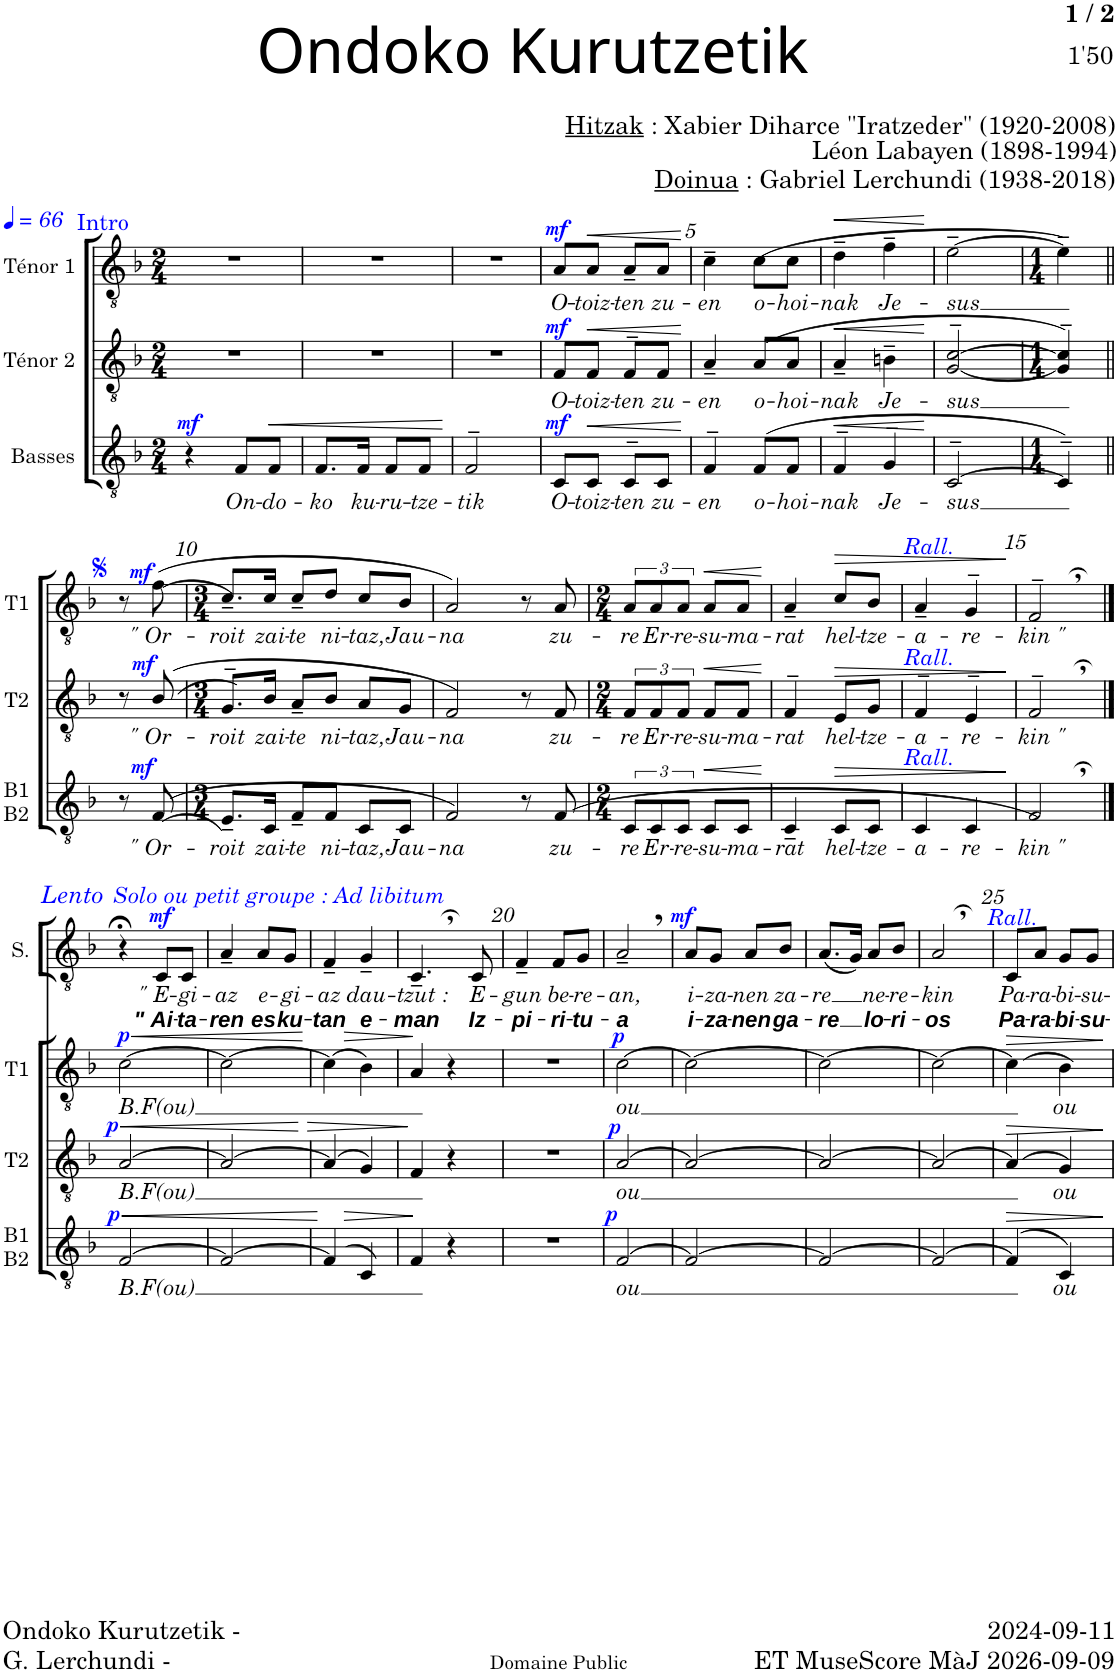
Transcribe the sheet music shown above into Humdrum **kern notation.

**kern	**text	**dynam	**kern	**text	**dynam	**kern	**text	**dynam	**kern	**text	**text	**dynam
*part4	*part4	*part4	*part3	*part3	*part3	*part2	*part2	*part2	*part1	*part1	*part1	*part1
*staff4	*staff4	*staff4	*staff3	*staff3	*staff3	*staff2	*staff2	*staff2	*staff1	*staff1	*staff1	*staff1
*I"Basses	*	*	*I"Ténor 2	*	*	*I"Ténor 1	*	*	*I"Solo	*	*	*
*	*	*	*I'T2	*	*	*I'T1	*	*	*I'S.	*	*	*
*clefGv2	*	*	*clefGv2	*	*	*clefGv2	*	*	*clefGv2	*	*	*
*k[b-]	*	*	*k[b-]	*	*	*k[b-]	*	*	*k[b-]	*	*	*
*M2/4	*	*	*M2/4	*	*	*M2/4	*	*	*M2/4	*	*	*
*MM66	*	*	*MM66	*	*	*MM66	*	*	*MM66	*	*	*
=1	=1	=1	=1	=1	=1	=1	=1	=1	=1	=1	=1	=1
!	!	!	!	!	!	!LO:TX:a:color=#0000FF:t=Intro	!	!	!	!	!	!
!	!	!LO:DY:a	!	!	!	!	!	!	!	!	!	!
4r	.	mf	2r	.	.	2r	.	.	2r	.	.	.
!	!LO:LY:b	!	!	!	!	!	!	!	!	!	!	!
8F/L	On-	.	.	.	.	.	.	.	.	.	.	.
!	!LO:LY:b	!LO:HP:b	!	!	!	!	!	!	!	!	!	!
8F/J	-do-	<	.	.	.	.	.	.	.	.	.	.
=2	=2	=2	=2	=2	=2	=2	=2	=2	=2	=2	=2	=2
!	!LO:LY:b	!	!	!	!	!	!	!	!	!	!	!
8.F/L	-ko	.	2r	.	.	2r	.	.	2r	.	.	.
!	!LO:LY:b	!	!	!	!	!	!	!	!	!	!	!
16F/Jk	ku-	.	.	.	.	.	.	.	.	.	.	.
!	!LO:LY:b	!	!	!	!	!	!	!	!	!	!	!
8F/L	-ru-	.	.	.	.	.	.	.	.	.	.	.
!	!LO:LY:b	!	!	!	!	!	!	!	!	!	!	!
8F/J	-tze-	.	.	.	.	.	.	.	.	.	.	.
.	.	[	.	.	.	.	.	.	.	.	.	.
=3	=3	=3	=3	=3	=3	=3	=3	=3	=3	=3	=3	=3
!	!LO:LY:b	!	!	!	!	!	!	!	!	!	!	!
2F~>/	-tik	.	2r	.	.	2r	.	.	2r	.	.	.
=4	=4	=4	=4	=4	=4	=4	=4	=4	=4	=4	=4	=4
!	!LO:LY:b	!LO:DY:a	!	!LO:LY:b	!LO:DY:a	!	!LO:LY:b	!LO:DY:a	!	!	!	!
8C/L	O-	mf	8F/L	O-	mf	8A/L	O-	mf	2r	.	.	.
!	!LO:LY:b	!LO:HP:b	!	!LO:LY:b	!LO:HP:b	!	!LO:LY:b	!LO:HP:b	!	!	!	!
8C/J	-toiz-	<	8F/J	-toiz-	<	8A/J	-toiz-	<	.	.	.	.
!	!LO:LY:b	!	!	!LO:LY:b	!	!	!LO:LY:b	!	!	!	!	!
8C~>/L	-ten	.	8F~>/L	-ten	.	8A~/L	-ten	.	.	.	.	.
!	!LO:LY:b	!	!	!LO:LY:b	!	!	!LO:LY:b	!	!	!	!	!
8C/J	zu-	.	8F/J	zu-	.	8A/J	zu-	.	.	.	.	.
.	.	[	.	.	[	.	.	[	.	.	.	.
=5	=5	=5	=5	=5	=5	=5	=5	=5	=5	=5	=5	=5
!	!LO:LY:b	!	!	!LO:LY:b	!	!	!LO:LY:b	!	!	!	!	!
4F~>/	-en	.	4A~/	-en	.	4c~\	-en	.	2r	.	.	.
!	!LO:LY:b	!	!	!LO:LY:b	!	!	!LO:LY:b	!	!	!	!	!
(>8F/L	o-	.	(8A/L	o-	.	(8c\L	o-	.	.	.	.	.
!	!LO:LY:b	!	!	!LO:LY:b	!	!	!LO:LY:b	!	!	!	!	!
8F/J	-hoi-	.	8A/J	-hoi-	.	8c\J	-hoi-	.	.	.	.	.
=6	=6	=6	=6	=6	=6	=6	=6	=6	=6	=6	=6	=6
!	!LO:LY:b	!LO:HP:b	!	!LO:LY:b	!LO:HP:b	!	!LO:LY:b	!LO:HP:b	!	!	!	!
4F~>/	-nak	<	4A~/	-nak	<	4d~\	-nak	<	2r	.	.	.
!	!LO:LY:b	!	!	!LO:LY:b	!	!	!LO:LY:b	!	!	!	!	!
4G~>/	Je-	.	4Bn~\	Je-	.	4f~\	Je-	.	.	.	.	.
.	.	[	.	.	[	.	.	[	.	.	.	.
=7	=7	=7	=7	=7	=7	=7	=7	=7	=7	=7	=7	=7
!	!LO:LY:b	!	!	!LO:LY:b	!	!	!LO:LY:b	!	!	!	!	!
[>2C~>/	-sus	.	[2G/~> [2c/~>	-sus	.	[2e~\	-sus	.	2r	.	.	.
=8	=8	=8	=8	=8	=8	=8	=8	=8	=8	=8	=8	=8
*M1/4	*	*	*M1/4	*	*	*M1/4	*	*	*M1/4	*	*	*
4C~>/])	.	.	4G/]~> 4c/]~>)	.	.	4e~\])	.	.	4r	.	.	.
!!LO:LB:g=z
=9||	=9||	=9||	=9||	=9||	=9||	=9||	=9||	=9||	=9||	=9||	=9||	=9||
8r	.	.	8r	.	.	8r	.	.	4r	.	.	.
!	!LO:LY:b	!LO:DY:a	!	!LO:LY:b	!LO:DY:a	!	!LO:LY:b	!LO:DY:a	!	!	!	!
(>(>8F/	" Or-	mf	(>(>8B-/	" Or-	mf	((8f\	" Or-	mf	.	.	.	.
=10	=10	=10	=10	=10	=10	=10	=10	=10	=10	=10	=10	=10
*M3/4	*	*	*M3/4	*	*	*M3/4	*	*	*M3/4	*	*	*
!	!LO:LY:b	!	!	!LO:LY:b	!	!	!LO:LY:b	!	!	!	!	!
8.E~/L)	-roit	.	8.G~>/L)	-roit	.	8.c~/L)	-roit	.	2.r	.	.	.
!	!LO:LY:b	!	!	!LO:LY:b	!	!	!LO:LY:b	!	!	!	!	!
16C/Jk	zai-	.	16B-/Jk	zai-	.	16c/Jk	zai-	.	.	.	.	.
!	!LO:LY:b	!	!	!LO:LY:b	!	!	!LO:LY:b	!	!	!	!	!
8F~/L	-te	.	8A~/L	-te	.	8c~/L	-te	.	.	.	.	.
!	!LO:LY:b	!	!	!LO:LY:b	!	!	!LO:LY:b	!	!	!	!	!
8F/J	ni-	.	8B-/J	ni-	.	8d/J	ni-	.	.	.	.	.
!	!LO:LY:b	!	!	!LO:LY:b	!	!	!LO:LY:b	!	!	!	!	!
8C/L	-taz,	.	8A/L	-taz,	.	8c/L	-taz,	.	.	.	.	.
!	!LO:LY:b	!	!	!LO:LY:b	!	!	!LO:LY:b	!	!	!	!	!
8C/J	Jau-	.	8G/J	Jau-	.	8B-/J	Jau-	.	.	.	.	.
=11	=11	=11	=11	=11	=11	=11	=11	=11	=11	=11	=11	=11
!	!LO:LY:b	!	!	!LO:LY:b	!	!	!LO:LY:b	!	!	!	!	!
2F/)	-na	.	2F/)	-na	.	2A/)	-na	.	2.r	.	.	.
8r	.	.	8r	.	.	8r	.	.	.	.	.	.
!	!LO:LY:b	!	!	!LO:LY:b	!	!	!LO:LY:b	!	!	!	!	!
(>8F/	zu-	.	8F/	zu-	.	8A/	zu-	.	.	.	.	.
=12	=12	=12	=12	=12	=12	=12	=12	=12	=12	=12	=12	=12
*M2/4	*	*	*M2/4	*	*	*M2/4	*	*	*M2/4	*	*	*
!	!LO:LY:b	!	!	!LO:LY:b	!	!	!LO:LY:b	!	!	!	!	!
12C/L	-re	.	12F/L	-re	.	12A/L	-re	.	2r	.	.	.
!	!LO:LY:b	!	!	!LO:LY:b	!	!	!LO:LY:b	!	!	!	!	!
12C/	Er-	.	12F/	Er-	.	12A/	Er-	.	.	.	.	.
!	!LO:LY:b	!	!	!LO:LY:b	!	!	!LO:LY:b	!	!	!	!	!
12C/J	-re-	.	12F/J	-re-	.	12A/J	-re-	.	.	.	.	.
!	!LO:LY:b	!LO:HP:b	!	!LO:LY:b	!LO:HP:b	!	!LO:LY:b	!LO:HP:b	!	!	!	!
8C/L	-su-	<	8F/L	-su-	<	8A/L	-su-	<	.	.	.	.
!	!LO:LY:b	!	!	!LO:LY:b	!	!	!LO:LY:b	!	!	!	!	!
8C/J	-ma-	.	8F/J	-ma-	.	8A/J	-ma-	.	.	.	.	.
.	.	[	.	.	[	.	.	[	.	.	.	.
=13	=13	=13	=13	=13	=13	=13	=13	=13	=13	=13	=13	=13
!	!LO:LY:b	!	!	!LO:LY:b	!	!	!LO:LY:b	!	!	!	!	!
4C~/	-rat	.	4F~>/	-rat	.	4A~/	-rat	.	2r	.	.	.
!	!LO:LY:b	!LO:HP:b	!	!LO:LY:b	!LO:HP:b	!	!LO:LY:b	!LO:HP:b	!	!	!	!
8C/L	hel-	>	8E/L	hel-	>	8c/L	hel-	>	.	.	.	.
!	!LO:LY:b	!	!	!LO:LY:b	!	!	!LO:LY:b	!	!	!	!	!
8C/J	-tze-	.	8G/J	-tze-	.	8B-/J	-tze-	.	.	.	.	.
=14	=14	=14	=14	=14	=14	=14	=14	=14	=14	=14	=14	=14
!	!	!	!	!	!	!LO:TX:a:i:color=#0000FF:t=Rall.	!	!	!	!	!	!
!	!	!	!LO:TX:a:i:color=#0000FF:t=Rall.	!	!	!	!	!	!	!	!	!
!LO:TX:a:i:color=#0000FF:t=Rall.	!	!	!	!	!	!	!	!	!	!	!	!
!	!LO:LY:b	!	!	!LO:LY:b	!	!	!LO:LY:b	!	!	!	!	!
4C/	-a-	.	4F~>/	-a-	.	4A~/	-a-	.	2r	.	.	.
!	!LO:LY:b	!	!	!LO:LY:b	!	!	!LO:LY:b	!	!	!	!	!
4C/	-re-	.	4E~>/	-re-	.	4G~>/	-re-	.	.	.	.	.
.	.	]	.	.	]	.	.	]	.	.	.	.
=15	=15	=15	=15	=15	=15	=15	=15	=15	=15	=15	=15	=15
!	!LO:LY:b	!	!	!LO:LY:b	!	!	!LO:LY:b	!	!	!	!	!
2F,/)	-kin "	.	2F~>,/	-kin "	.	2F~>,/	-kin "	.	2r	.	.	.
!!LO:LB:g=z
==16	==16	==16	==16	==16	==16	==16	==16	==16	==16	==16	==16	==16
!	!	!	!	!	!	!	!	!	!LO:TX:a:i:color=#0000FF:t=Lento	!	!	!
!	!	!	!	!	!	!	!	!	!LO:TX:a:i:color=#0000FF:t=Solo ou petit groupe &colon; Ad libitum	!	!	!
!	!LO:LY:b	!LO:HP:b	!	!LO:LY:b	!LO:HP:b	!	!LO:LY:b	!LO:HP:b	!	!	!	!
!	!	!LO:DY:n=1:a	!	!	!LO:DY:n=1:a	!	!	!LO:DY:n=1:a	!	!	!	!
[>2F/	B.F(ou)	< p	[>2A/	B.F(ou)	< p	[2c\	B.F(ou)	< p	4r;<	.	.	.
!	!	!	!	!	!	!	!	!	!	!LO:LY:b	!LO:LY:b	!LO:DY:a
.	.	.	.	.	.	.	.	.	8C/L	" E-	" Ai-	mf
!	!	!	!	!	!	!	!	!	!	!LO:LY:b	!LO:LY:b	!
.	.	.	.	.	.	.	.	.	8C/J	-gi-	-ta-	.
=17	=17	=17	=17	=17	=17	=17	=17	=17	=17	=17	=17	=17
!	!	!	!	!	!	!	!	!	!	!LO:LY:b	!LO:LY:b	!
2F/_	.	.	2A/_	.	.	2c\_	.	.	4A~/	-az	-ren	.
!	!	!	!	!	!	!	!	!	!	!LO:LY:b	!LO:LY:b	!
.	.	.	.	.	.	.	.	.	8A/L	e-	es	.
!	!	!	!	!	!	!	!	!	!	!LO:LY:b	!LO:LY:b	!
.	.	.	.	.	.	.	.	.	8G/J	-gi-	ku-	.
.	.	[	.	.	[	.	.	.	.	.	.	.
=18	=18	=18	=18	=18	=18	=18	=18	=18	=18	=18	=18	=18
!	!	!	!	!	!LO:HP:b	!	!	!	!	!LO:LY:b	!LO:LY:b	!
(>4F/]	.	.	(>4A/]	.	>	(4c\]	.	.	4F~/	-az	-tan	.
!	!	!LO:HP:b	!	!	!	!	!	!LO:HP:n=1:b	!	!LO:LY:b	!LO:LY:b	!
4C/)	.	>	4G/)	.	.	4B-\)	.	[ >	4G~/	dau-	e-	.
=19	=19	=19	=19	=19	=19	=19	=19	=19	=19	=19	=19	=19
!	!	!	!	!	!	!	!	!	!	!LO:LY:b	!LO:LY:b	!
4F/	.	.	4F/	.	.	4A/	.	.	4.C~,/	-tzut :	-man	.
4r	.	]	4r	.	]	4r	.	]	.	.	.	.
!	!	!	!	!	!	!	!	!	!	!LO:LY:b	!LO:LY:b	!
.	.	.	.	.	.	.	.	.	8C/	E-	Iz-	.
=20	=20	=20	=20	=20	=20	=20	=20	=20	=20	=20	=20	=20
!	!	!	!	!	!	!	!	!	!	!LO:LY:b	!LO:LY:b	!
2r	.	.	2r	.	.	2r	.	.	4F~/	-gun	-pi-	.
!	!	!	!	!	!	!	!	!	!	!LO:LY:b	!LO:LY:b	!
.	.	.	.	.	.	.	.	.	8F/L	be-	-ri-	.
!	!	!	!	!	!	!	!	!	!	!LO:LY:b	!LO:LY:b	!
.	.	.	.	.	.	.	.	.	8G/J	-re-	-tu-	.
=21	=21	=21	=21	=21	=21	=21	=21	=21	=21	=21	=21	=21
!	!LO:LY:b	!LO:DY:a	!	!LO:LY:b	!LO:DY:a	!	!LO:LY:b	!LO:DY:a	!	!LO:LY:b	!LO:LY:b	!
[>2F/	ou	p	[>2A/	ou	p	[2c\	ou	p	2A~,/	-an,	-a	.
=22	=22	=22	=22	=22	=22	=22	=22	=22	=22	=22	=22	=22
!	!	!	!	!	!	!	!	!	!	!LO:LY:b	!LO:LY:b	!LO:DY:a
2F/_	.	.	2A/_	.	.	2c\_	.	.	8A/L	i-	i-	mf
!	!	!	!	!	!	!	!	!	!	!LO:LY:b	!LO:LY:b	!
.	.	.	.	.	.	.	.	.	8G/J	-za-	-za-	.
!	!	!	!	!	!	!	!	!	!	!LO:LY:b	!LO:LY:b	!
.	.	.	.	.	.	.	.	.	8A/L	-nen	-nen	.
!	!	!	!	!	!	!	!	!	!	!LO:LY:b	!LO:LY:b	!
.	.	.	.	.	.	.	.	.	8B-/J	za-	ga-	.
=23	=23	=23	=23	=23	=23	=23	=23	=23	=23	=23	=23	=23
!	!	!	!	!	!	!	!	!	!	!LO:LY:b	!LO:LY:b	!
2F/_	.	.	2A/_	.	.	2c\_	.	.	(8.A/L	-re	-re	.
.	.	.	.	.	.	.	.	.	16G/Jk)	.	.	.
!	!	!	!	!	!	!	!	!	!	!LO:LY:b	!LO:LY:b	!
.	.	.	.	.	.	.	.	.	8A/L	ne-	lo-	.
!	!	!	!	!	!	!	!	!	!	!LO:LY:b	!LO:LY:b	!
.	.	.	.	.	.	.	.	.	8B-/J	-re-	-ri-	.
=24	=24	=24	=24	=24	=24	=24	=24	=24	=24	=24	=24	=24
!	!	!	!	!	!	!	!	!	!	!LO:LY:b	!LO:LY:b	!
2F/_	.	.	2A/_	.	.	2c\_	.	.	2A,/	-kin	-os	.
=25	=25	=25	=25	=25	=25	=25	=25	=25	=25	=25	=25	=25
!	!	!LO:HP:b	!	!	!LO:HP:b	!	!	!LO:HP:b	!	!LO:LY:b	!LO:LY:b	!
(>4F/]	.	>	(>4A/]	.	>	(4c\]	.	>	8C/L	-Pa-	Pa-	.
!	!	!	!	!	!	!	!	!	!	!LO:LY:b	!LO:LY:b	!
.	.	.	.	.	.	.	.	.	8A/J	-ra-	-ra-	.
!	!LO:LY:b	!	!	!LO:LY:b	!	!	!LO:LY:b	!	!	!LO:LY:b	!LO:LY:b	!
4C/)	ou	.	4G/)	ou	.	4B-\)	ou	.	8G/L	-bi-	-bi-	.
!	!	!	!	!	!	!	!	!	!	!LO:LY:b	!LO:LY:b	!
.	.	.	.	.	.	.	.	.	8G/J	-su-	-su-	.
.	.	]	.	.	]	.	.	]	.	.	.	.
=	=	=	=	=	=	=	=	=	=	=	=	=
*-	*-	*-	*-	*-	*-	*-	*-	*-	*-	*-	*-	*-
